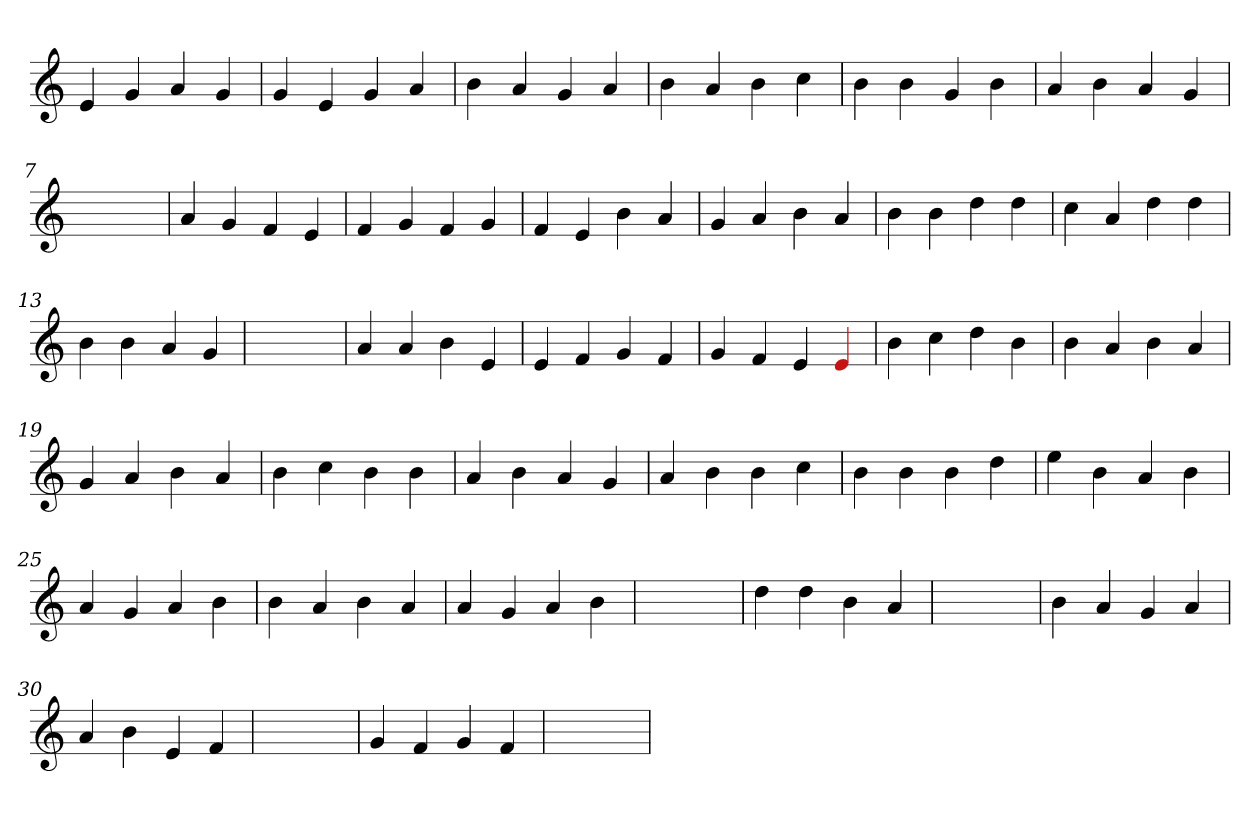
**kern
*part1
*staff1
*clefG2
=1
4e
4g
4a
4g
=2
4g
4e
4g
4a
=3
4b
4a
4g
4a
=4
4b
4a
4b
4cc
=5
4b
4b
4g
4b
=6
4a
4b
4a
4g
=7
1ryy
=7
4a
4g
4f
4e
=8
4f
4g
4f
4g
=9
4f
4e
4b
4a
=10
4g
4a
4b
4a
=11
4b
4b
4dd
4dd
=12
4cc
4a
4dd
4dd
=13
4b
4b
4a
4g
=14
1ryy
=14
4a
4a
4b
4e
=15
4e
4f
4g
4f
=16
4g
4f
4e
4Re
=17
4b
4cc
4dd
4b
=18
4b
4a
4b
4a
=19
4g
4a
4b
4a
=20
4b
4cc
4b
4b
=21
4a
4b
4a
4g
=22
4a
4b
4b
4cc
=23
4b
4b
4b
4dd
=24
4ee
4b
4a
4b
=25
4a
4g
4a
4b
=26
4b
4a
4b
4a
=27
4a
4g
4a
4b
=28
1ryy
=28
4dd
4dd
4b
4a
=29
1ryy
=29
4b
4a
4g
4a
=30
4a
4b
4e
4f
=31
1ryy
=31
4g
4f
4g
4f
=32
1ryy
=
*-
